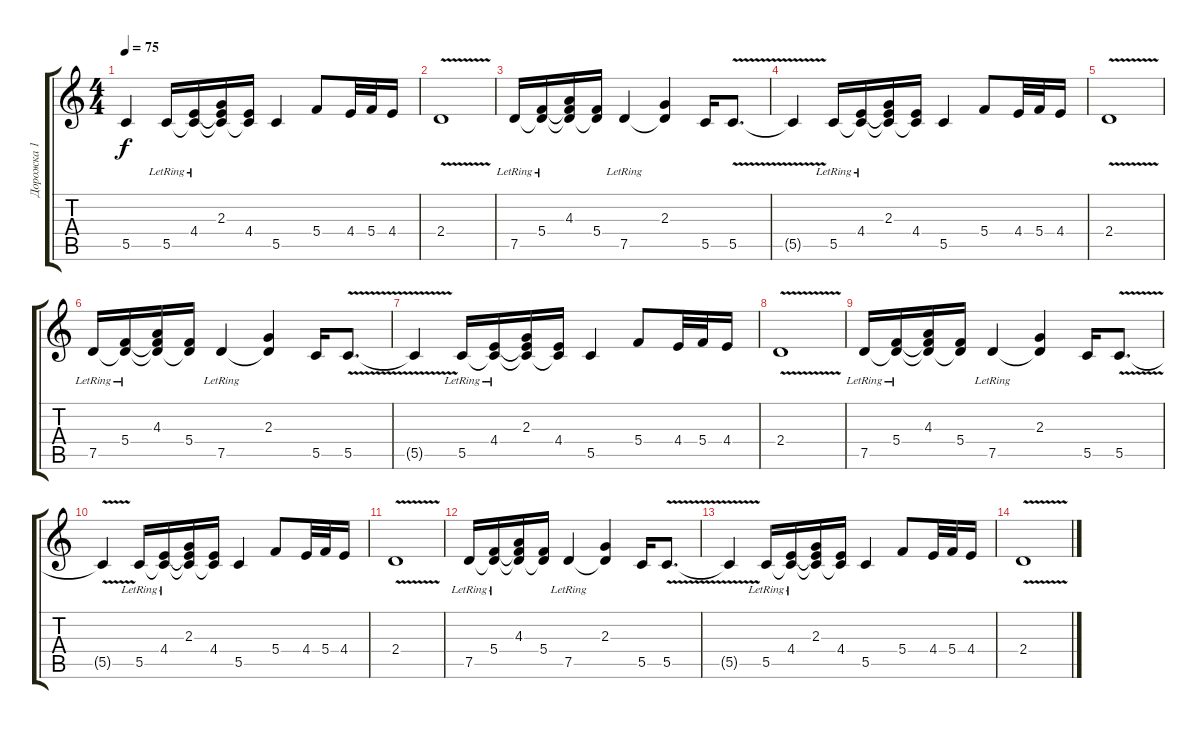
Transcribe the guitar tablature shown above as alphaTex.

\track ("Дорожка 1" "Дорожка 1") {instrument electricguitarclean}
\staff {score tabs}
\tuning (D4 A3 F3 C3 G2 D2) {hide}
\ts (4 4)
\tempo 75
\clef g2
\ks c
5.5{t}.4{dy f} 5.5{lr}.16 (4.4{lr} 5.5{t}).16 (2.3 4.4{t} 5.5{t}).16 (4.4 5.5{t}).16 5.5.4 5.4.8 4.4.32 5.4.32 4.4.16 |
2.4{v}.1 |
7.5{lr}.16 (5.4{lr} 7.5{t}).16 (4.3 5.4{t} 7.5{t}).16 (5.4 7.5{t}).16 7.5{lr}.4 (2.3 7.5{t}).4 5.5.16 5.5{v}.8{d} |
5.5{t}.4 5.5{lr}.16 (4.4{lr} 5.5{t}).16 (2.3 4.4{t} 5.5{t}).16 (4.4 5.5{t}).16 5.5.4 5.4.8 4.4.32 5.4.32 4.4.16 |
2.4{v}.1 |
7.5{lr}.16 (5.4{lr} 7.5{t}).16 (4.3 5.4{t} 7.5{t}).16 (5.4 7.5{t}).16 7.5{lr}.4 (2.3 7.5{t}).4 5.5.16 5.5{v}.8{d} |
5.5{t}.4 5.5{lr}.16 (4.4{lr} 5.5{t}).16 (2.3 4.4{t} 5.5{t}).16 (4.4 5.5{t}).16 5.5.4 5.4.8 4.4.32 5.4.32 4.4.16 |
2.4{v}.1 |
7.5{lr}.16 (5.4{lr} 7.5{t}).16 (4.3 5.4{t} 7.5{t}).16 (5.4 7.5{t}).16 7.5{lr}.4 (2.3 7.5{t}).4 5.5.16 5.5{v}.8{d} |
5.5{t}.4 5.5{lr}.16 (4.4{lr} 5.5{t}).16 (2.3 4.4{t} 5.5{t}).16 (4.4 5.5{t}).16 5.5.4 5.4.8 4.4.32 5.4.32 4.4.16 |
2.4{v}.1 |
7.5{lr}.16{volume 4} (5.4{lr} 7.5{t}).16 (4.3 5.4{t} 7.5{t}).16 (5.4 7.5{t}).16 7.5{lr}.4 (2.3 7.5{t}).4 5.5.16 5.5{v}.8{d} |
5.5{t}.4 5.5{lr}.16 (4.4{lr} 5.5{t}).16 (2.3 4.4{t} 5.5{t}).16 (4.4 5.5{t}).16 5.5.4 5.4.8 4.4.32 5.4.32 4.4.16 |
2.4{v}.1
